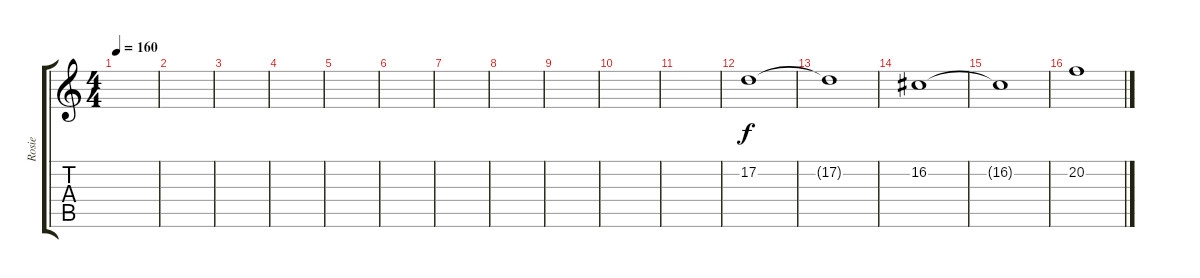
\track ("Rosie" "Rosie") {instrument stringensemble2}
\staff {score tabs}
\tuning (D4 A3 F3 C3 G2 D2) {hide}
\ts (4 4)
\tempo 160
\clef g2
\ks c
|
|
|
|
|
|
|
|
|
|
|
17.2.1 |
17.2{t}.1 |
16.2.1 |
16.2{t}.1 |
20.2.1
